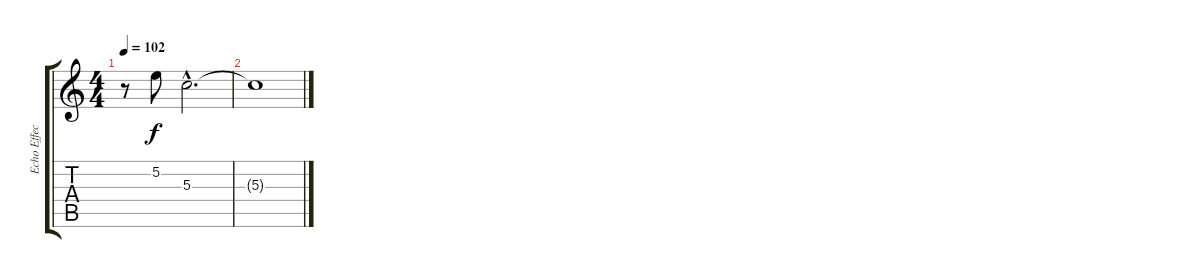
\track ("Echo Effect" "Echo Effec") {instrument acousticguitarsteel}
\staff {score tabs}
\tuning (E4 B3 G3 D3 A2 E2) {hide}
\ts (4 4)
\tempo 102
\clef g2
\ks c
r.8{dy f} 5.2.8 5.3{hac}.2{d} |
5.3{t}.1
